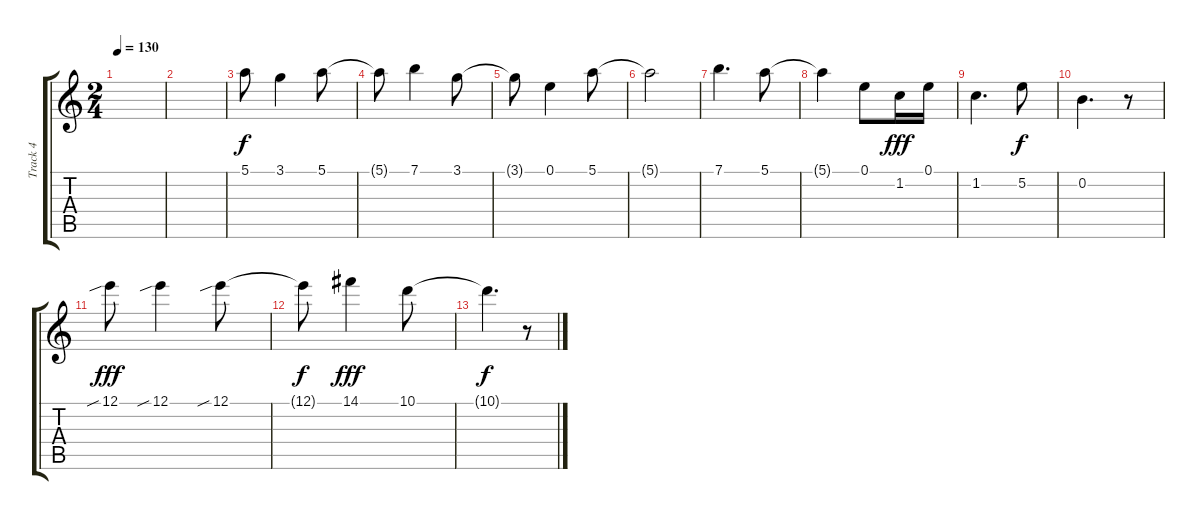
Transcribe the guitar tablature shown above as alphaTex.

\track ("Track 4" "Track 4") {instrument distortionguitar}
\staff {score tabs}
\tuning (E4 B3 G3 D3 A2 E2) {hide}
\ts (2 4)
\tempo 130
\clef g2
\ks c
|
|
5.1.8 3.1.4 5.1.8 |
5.1{t}.8 7.1.4 3.1.8 |
3.1{t}.8 0.1.4 5.1.8 |
5.1{t}.2 |
7.1.4{d} 5.1.8 |
5.1{t}.4 0.1.8 1.2.16{dy fff} 0.1.16 |
1.2.4{d} 5.2.8{dy f} |
0.2.4{d} r.8 |
12.1{sib}.8{dy fff} 12.1{sib}.4 12.1{sib}.8 |
12.1{t}.8{dy f} 14.1.4{dy fff} 10.1.8 |
10.1{t}.4{d dy f} r.8
